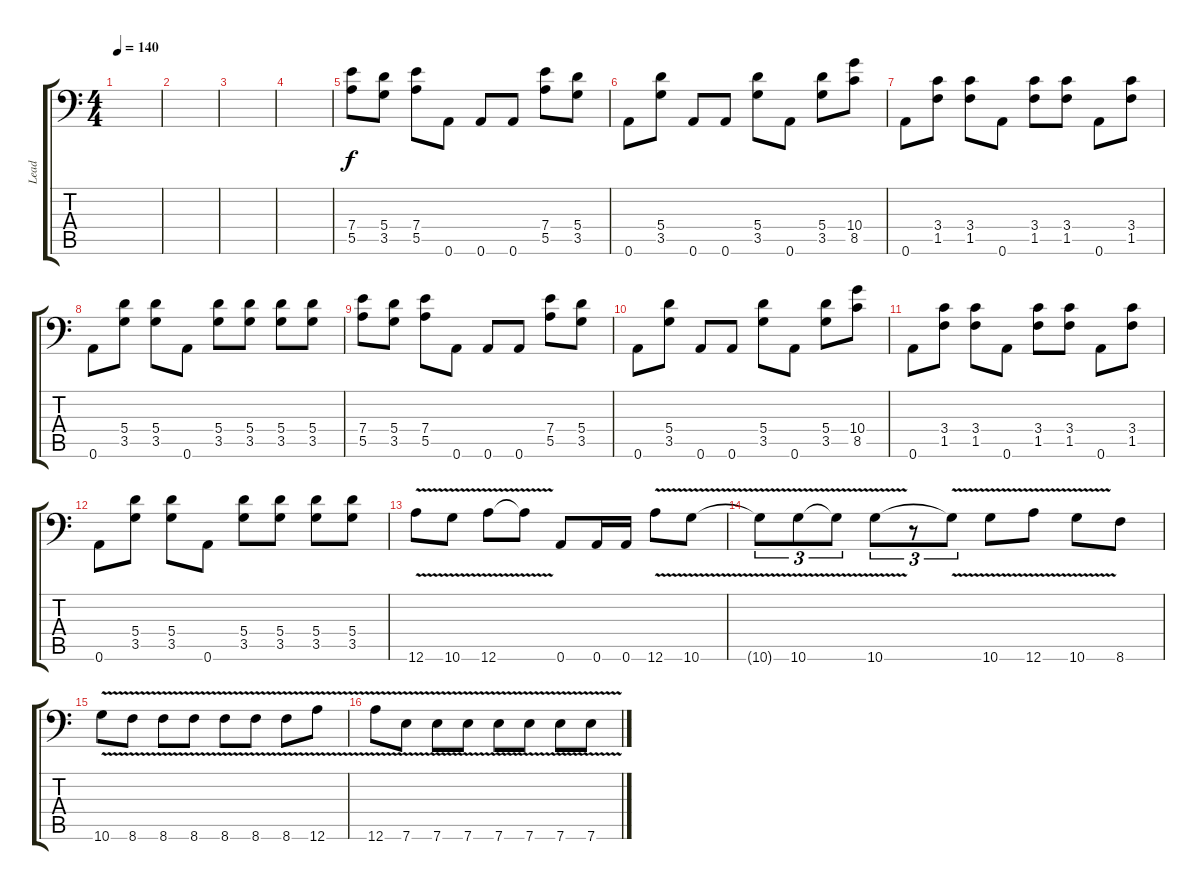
\track ("Lead" "Lead") {instrument distortionguitar}
\staff {score tabs}
\tuning (B3 Gb3 D3 A2 E2 A1) {hide}
\ts (4 4)
\tempo 140
\clef f4
\ks c
|
|
|
|
(7.4 5.5).8 (5.4 3.5).8 (7.4 5.5).8 0.6.8 0.6.8 0.6.8 (7.4 5.5).8 (5.4 3.5).8 |
0.6.8 (5.4 3.5).8 0.6.8 0.6.8 (5.4 3.5).8 0.6.8 (5.4 3.5).8 (10.4 8.5).8 |
0.6.8 (3.4 1.5).8 (3.4 1.5).8 0.6.8 (3.4 1.5).8 (3.4 1.5).8 0.6.8 (3.4 1.5).8 |
0.6.8 (5.4 3.5).8 (5.4 3.5).8 0.6.8 (5.4 3.5).8 (5.4 3.5).8 (5.4 3.5).8 (5.4 3.5).8 |
(7.4 5.5).8 (5.4 3.5).8 (7.4 5.5).8 0.6.8 0.6.8 0.6.8 (7.4 5.5).8 (5.4 3.5).8 |
0.6.8 (5.4 3.5).8 0.6.8 0.6.8 (5.4 3.5).8 0.6.8 (5.4 3.5).8 (10.4 8.5).8 |
0.6.8 (3.4 1.5).8 (3.4 1.5).8 0.6.8 (3.4 1.5).8 (3.4 1.5).8 0.6.8 (3.4 1.5).8 |
0.6.8 (5.4 3.5).8 (5.4 3.5).8 0.6.8 (5.4 3.5).8 (5.4 3.5).8 (5.4 3.5).8 (5.4 3.5).8 |
12.6{v}.8 10.6{v}.8 12.6{v}.8 12.6{t}.8 0.6.8 0.6.16 0.6.16 12.6{v}.8 10.6{v}.8 |
10.6{t}.8{tu (3 2)} 10.6{v}.8{tu (3 2)} 10.6{t}.8{tu (3 2)} 10.6{v}.8{tu (3 2)} r.8{tu (3 2)} 10.6{t}.8{tu (3 2)} 10.6{v}.8 12.6{v}.8 10.6{v}.8 8.6.8 |
10.6{v}.8 8.6{v}.8 8.6{v}.8 8.6{v}.8 8.6{v}.8 8.6{v}.8 8.6{v}.8 12.6{v}.8 |
12.6{v}.8 7.6{v}.8 7.6{v}.8 7.6{v}.8 7.6{v}.8 7.6{v}.8 7.6{v}.8 7.6{v}.8
